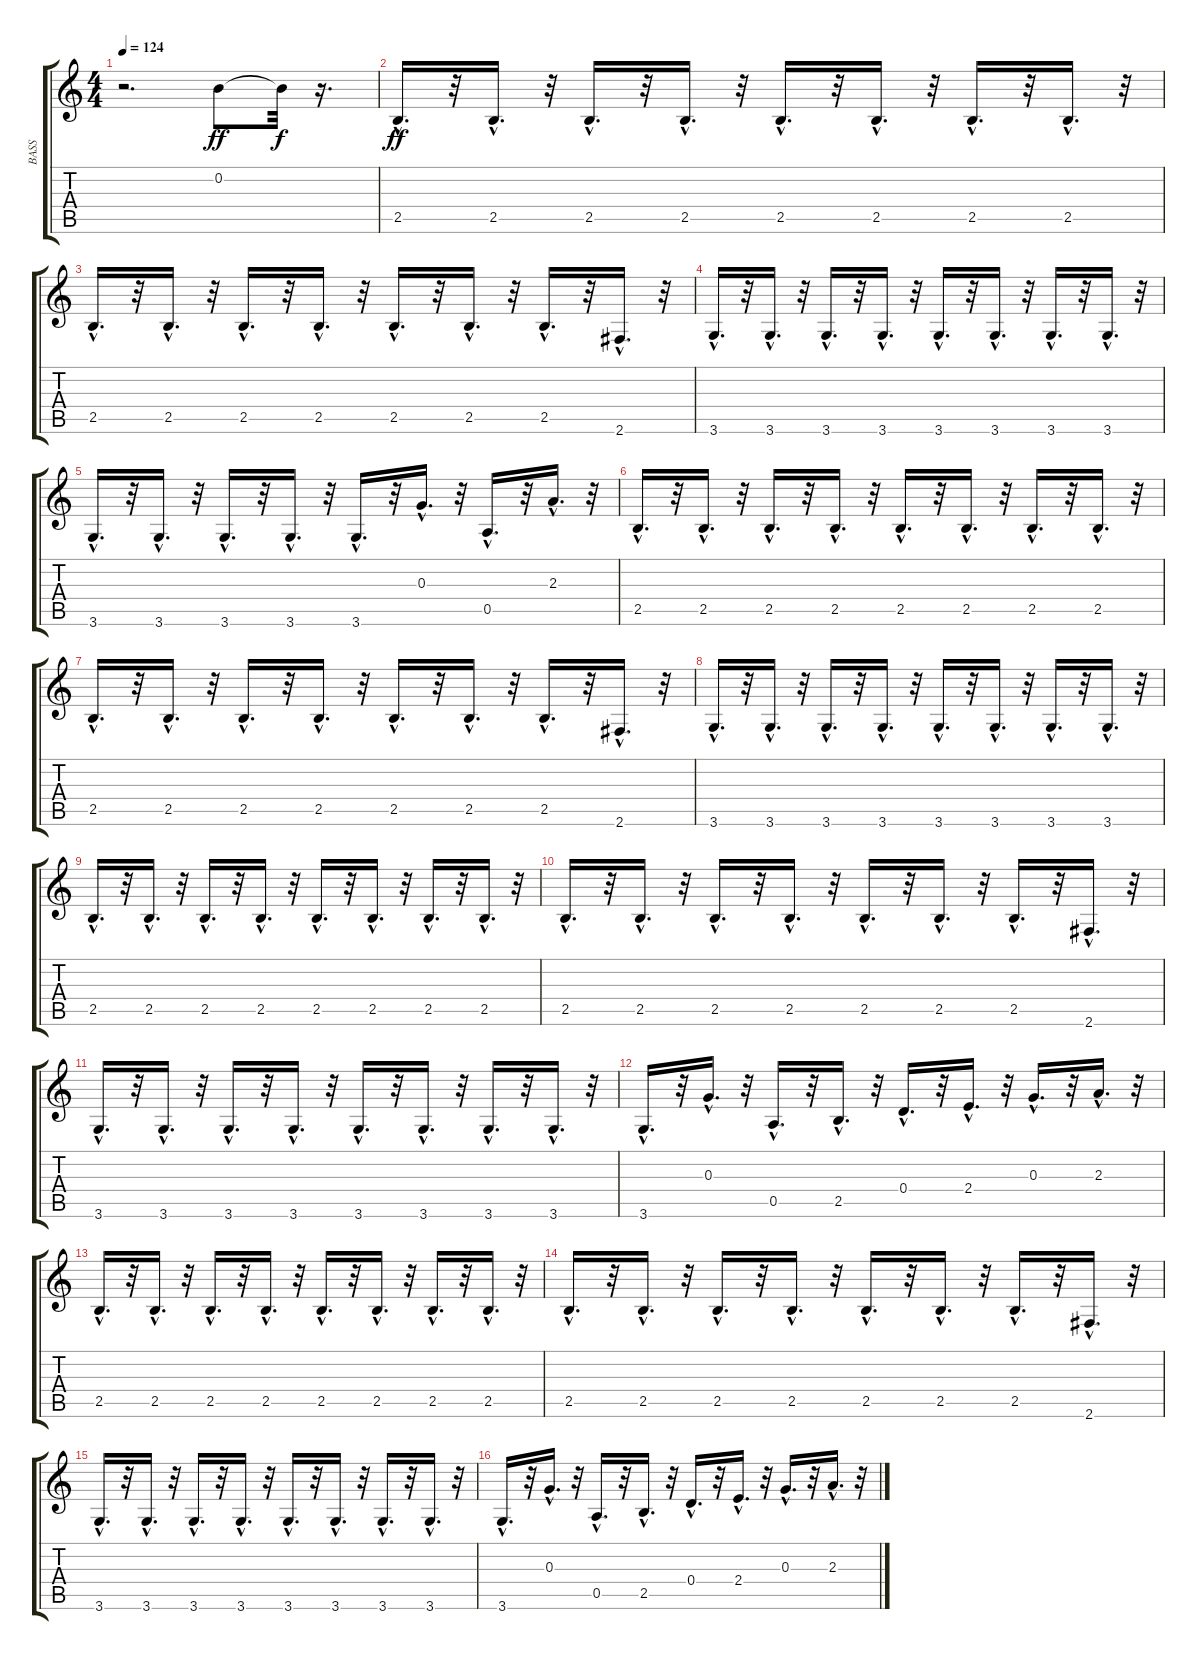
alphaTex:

\track ("BASS" "BASS") {instrument electricbasspick}
\staff {score tabs}
\tuning (E4 B3 G3 D3 A2 E2) {hide}
\ts (4 4)
\tempo 124
\clef g2
\ks c
r.2{d dy ff instrument electricbasspick} 0.2.8 0.2{t}.32{dy f} r.16{d} |
2.5{hac}.16{d dy ff} r.32 2.5{hac}.16{d} r.32 2.5{hac}.16{d} r.32 2.5{hac}.16{d} r.32 2.5{hac}.16{d} r.32 2.5{hac}.16{d} r.32 2.5{hac}.16{d} r.32 2.5{hac}.16{d} r.32 |
2.5{hac}.16{d} r.32 2.5{hac}.16{d} r.32 2.5{hac}.16{d} r.32 2.5{hac}.16{d} r.32 2.5{hac}.16{d} r.32 2.5{hac}.16{d} r.32 2.5{hac}.16{d} r.32 2.6{hac}.16{d} r.32 |
3.6{hac}.16{d} r.32 3.6{hac}.16{d} r.32 3.6{hac}.16{d} r.32 3.6{hac}.16{d} r.32 3.6{hac}.16{d} r.32 3.6{hac}.16{d} r.32 3.6{hac}.16{d} r.32 3.6{hac}.16{d} r.32 |
3.6{hac}.16{d} r.32 3.6{hac}.16{d} r.32 3.6{hac}.16{d} r.32 3.6{hac}.16{d} r.32 3.6{hac}.16{d} r.32 0.3{hac}.16{d} r.32 0.5{hac}.16{d} r.32 2.3{hac}.16{d} r.32 |
2.5{hac}.16{d} r.32 2.5{hac}.16{d} r.32 2.5{hac}.16{d} r.32 2.5{hac}.16{d} r.32 2.5{hac}.16{d} r.32 2.5{hac}.16{d} r.32 2.5{hac}.16{d} r.32 2.5{hac}.16{d} r.32 |
2.5{hac}.16{d} r.32 2.5{hac}.16{d} r.32 2.5{hac}.16{d} r.32 2.5{hac}.16{d} r.32 2.5{hac}.16{d} r.32 2.5{hac}.16{d} r.32 2.5{hac}.16{d} r.32 2.6{hac}.16{d} r.32 |
3.6{hac}.16{d} r.32 3.6{hac}.16{d} r.32 3.6{hac}.16{d} r.32 3.6{hac}.16{d} r.32 3.6{hac}.16{d} r.32 3.6{hac}.16{d} r.32 3.6{hac}.16{d} r.32 3.6{hac}.16{d} r.32 |
2.5{hac}.16{d} r.32 2.5{hac}.16{d} r.32 2.5{hac}.16{d} r.32 2.5{hac}.16{d} r.32 2.5{hac}.16{d} r.32 2.5{hac}.16{d} r.32 2.5{hac}.16{d} r.32 2.5{hac}.16{d} r.32 |
2.5{hac}.16{d} r.32 2.5{hac}.16{d} r.32 2.5{hac}.16{d} r.32 2.5{hac}.16{d} r.32 2.5{hac}.16{d} r.32 2.5{hac}.16{d} r.32 2.5{hac}.16{d} r.32 2.6{hac}.16{d} r.32 |
3.6{hac}.16{d} r.32 3.6{hac}.16{d} r.32 3.6{hac}.16{d} r.32 3.6{hac}.16{d} r.32 3.6{hac}.16{d} r.32 3.6{hac}.16{d} r.32 3.6{hac}.16{d} r.32 3.6{hac}.16{d} r.32 |
3.6{hac}.16{d} r.32 0.3{hac}.16{d} r.32 0.5{hac}.16{d} r.32 2.5{hac}.16{d} r.32 0.4{hac}.16{d} r.32 2.4{hac}.16{d} r.32 0.3{hac}.16{d} r.32 2.3{hac}.16{d} r.32 |
2.5{hac}.16{d} r.32 2.5{hac}.16{d} r.32 2.5{hac}.16{d} r.32 2.5{hac}.16{d} r.32 2.5{hac}.16{d} r.32 2.5{hac}.16{d} r.32 2.5{hac}.16{d} r.32 2.5{hac}.16{d} r.32 |
2.5{hac}.16{d} r.32 2.5{hac}.16{d} r.32 2.5{hac}.16{d} r.32 2.5{hac}.16{d} r.32 2.5{hac}.16{d} r.32 2.5{hac}.16{d} r.32 2.5{hac}.16{d} r.32 2.6{hac}.16{d} r.32 |
3.6{hac}.16{d} r.32 3.6{hac}.16{d} r.32 3.6{hac}.16{d} r.32 3.6{hac}.16{d} r.32 3.6{hac}.16{d} r.32 3.6{hac}.16{d} r.32 3.6{hac}.16{d} r.32 3.6{hac}.16{d} r.32 |
3.6{hac}.16{d} r.32 0.3{hac}.16{d} r.32 0.5{hac}.16{d} r.32 2.5{hac}.16{d} r.32 0.4{hac}.16{d} r.32 2.4{hac}.16{d} r.32 0.3{hac}.16{d} r.32 2.3{hac}.16{d} r.32
